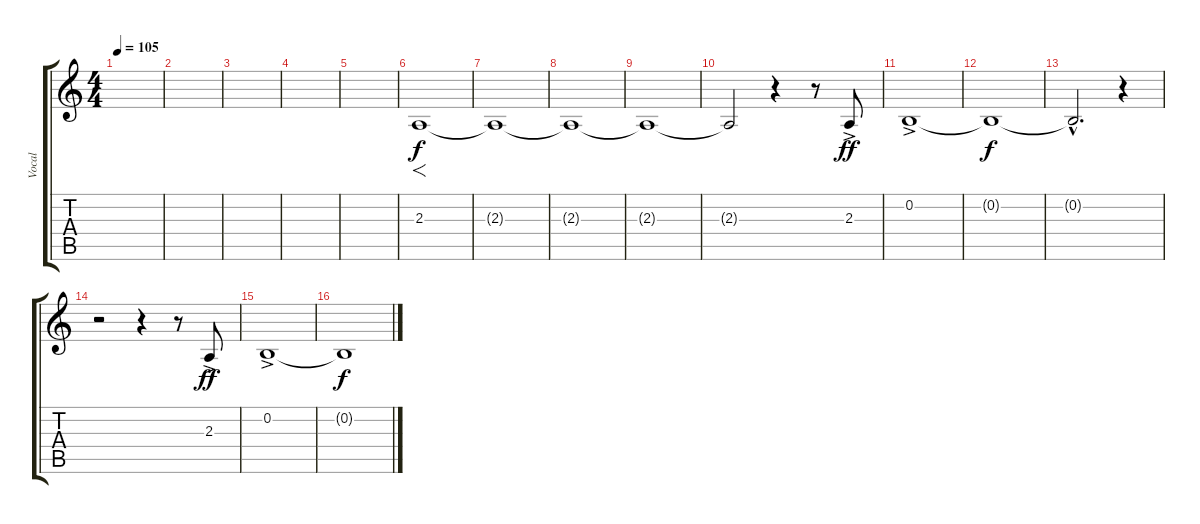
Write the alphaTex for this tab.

\track ("Vocal" "Vocal") {instrument stringensemble1}
\staff {score tabs}
\tuning (E4 B3 G3 D3 A2 E2) {hide}
\ts (4 4)
\tempo 105
\clef g2
\ks aminor
|
|
|
|
|
2.3.1{f} |
2.3{t}.1 |
2.3{t}.1 |
2.3{t}.1 |
2.3{t}.2 r.4 r.8 2.3{ac}.8{dy ff} |
0.2{ac}.1 |
0.2{t}.1{dy f} |
0.2{hac t}.2{d} r.4 |
r.2 r.4 r.8 2.3{ac}.8{dy ff} |
0.2{ac}.1 |
0.2{t}.1{dy f}
